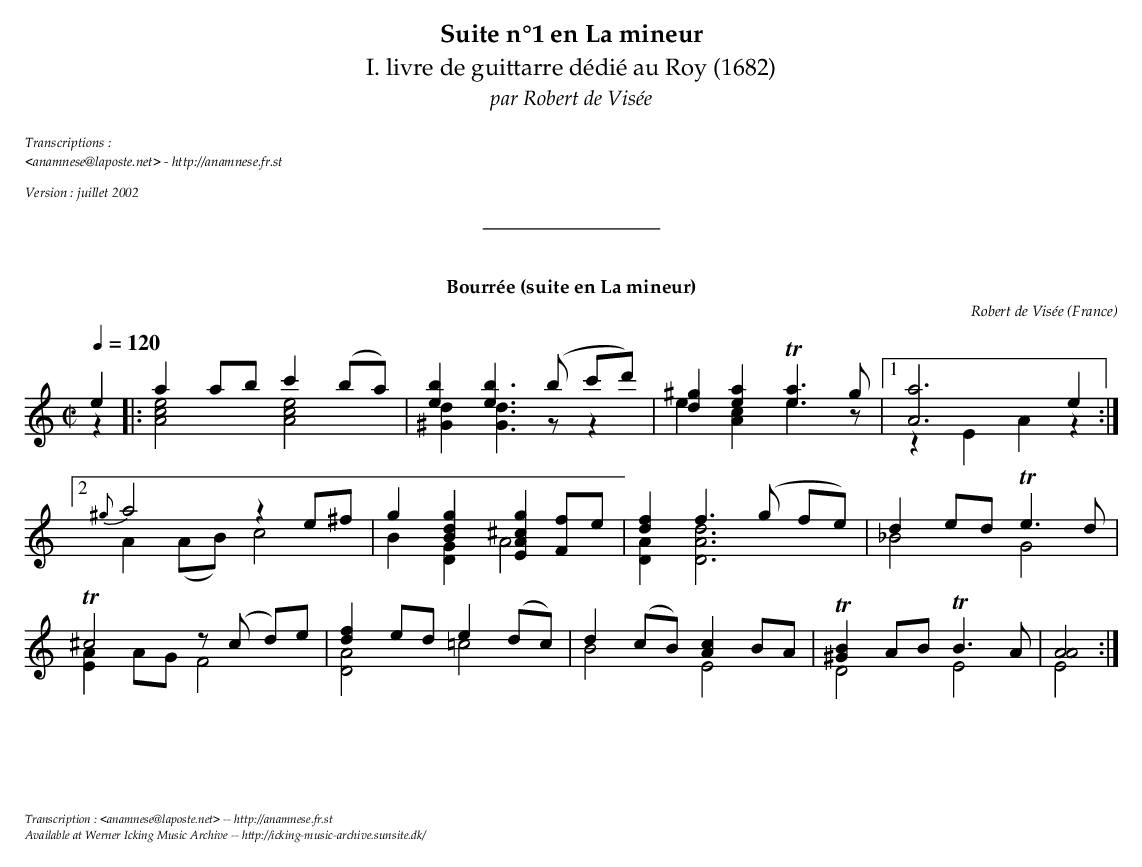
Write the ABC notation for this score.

X:1
T:Bourrée (suite en La mineur)
C:Robert de Visée
O:France
M:C|
L:1/8
Q:1/4=120
K:Am
K:C treble
%%staves (1 2)
V:1
e2 |: a2 ab c'2 (ba) | [e2b2] [e3b3] (b c'd') | [d2^g2] [e2a2] !trill![e3a3] g |1 [A6a6]e2 :|2
{^g}a4 z2 e^f | g2 [B2d2g2] [E2A2^c2g2] [Ff]e | [d2f2] f3 (g fe) | d2 ed !trill!e3 d |
!trill!^c4 z (c d)e | [d2f2] ed e2 (dc) | d2 (cB) [A2c2] BA | !trill![^G2B2]AB !trill!B3 A | [A4A4] :|
V:2
z2 |: [A4c4e4] [A4c4e4] | [^G2d2] [G3d3] z z2 | e2 [A2c2] e3 z |1 z2 E2A2 z2 :|2
A2 (AB)c4 | B2 [D2G2] A4 | [D2A2] [D6A6d6] | _B4 G4 |
[E2A2] AGF4 | [D4A4] =c4 | B4 E4 | D4 E4 | E4 :|
